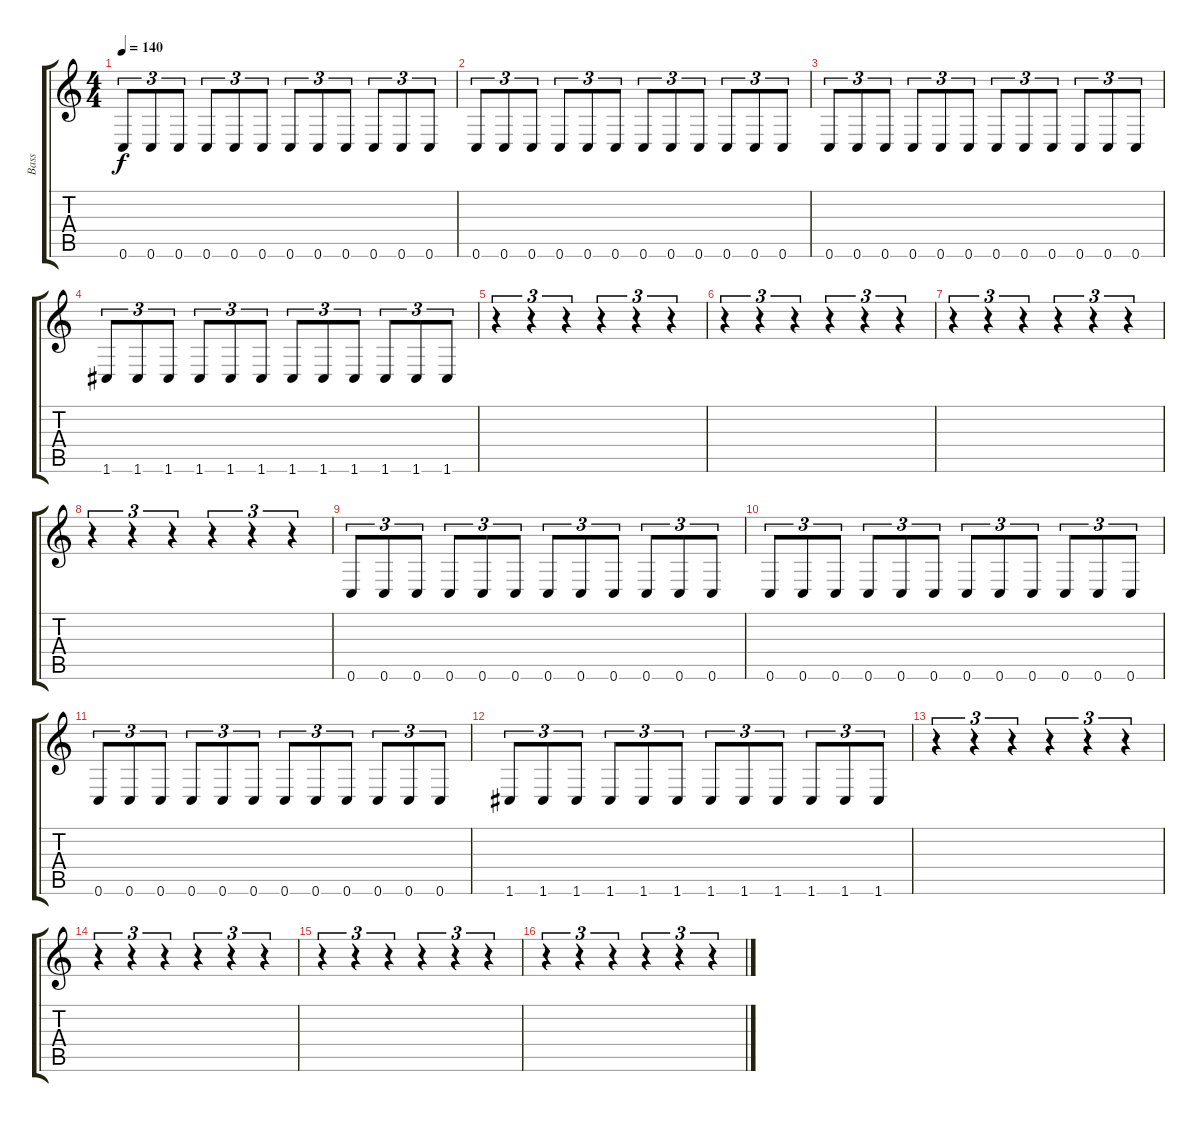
\track ("Bass" "Bass") {instrument synthbass2}
\staff {score tabs}
\tuning (C4 G3 Eb3 Bb2 F2 C2) {hide}
\ts (4 4)
\tempo 140
\clef g2
\ks c
0.6.8{tu (3 2) dy f} 0.6.8{tu (3 2)} 0.6.8{tu (3 2)} 0.6.8{tu (3 2)} 0.6.8{tu (3 2)} 0.6.8{tu (3 2)} 0.6.8{tu (3 2)} 0.6.8{tu (3 2)} 0.6.8{tu (3 2)} 0.6.8{tu (3 2)} 0.6.8{tu (3 2)} 0.6.8{tu (3 2)} |
0.6.8{tu (3 2)} 0.6.8{tu (3 2)} 0.6.8{tu (3 2)} 0.6.8{tu (3 2)} 0.6.8{tu (3 2)} 0.6.8{tu (3 2)} 0.6.8{tu (3 2)} 0.6.8{tu (3 2)} 0.6.8{tu (3 2)} 0.6.8{tu (3 2)} 0.6.8{tu (3 2)} 0.6.8{tu (3 2)} |
0.6.8{tu (3 2)} 0.6.8{tu (3 2)} 0.6.8{tu (3 2)} 0.6.8{tu (3 2)} 0.6.8{tu (3 2)} 0.6.8{tu (3 2)} 0.6.8{tu (3 2)} 0.6.8{tu (3 2)} 0.6.8{tu (3 2)} 0.6.8{tu (3 2)} 0.6.8{tu (3 2)} 0.6.8{tu (3 2)} |
1.6.8{tu (3 2)} 1.6.8{tu (3 2)} 1.6.8{tu (3 2)} 1.6.8{tu (3 2)} 1.6.8{tu (3 2)} 1.6.8{tu (3 2)} 1.6.8{tu (3 2)} 1.6.8{tu (3 2)} 1.6.8{tu (3 2)} 1.6.8{tu (3 2)} 1.6.8{tu (3 2)} 1.6.8{tu (3 2)} |
r.4{tu (3 2)} r.4{tu (3 2)} r.4{tu (3 2)} r.4{tu (3 2)} r.4{tu (3 2)} r.4{tu (3 2)} |
r.4{tu (3 2)} r.4{tu (3 2)} r.4{tu (3 2)} r.4{tu (3 2)} r.4{tu (3 2)} r.4{tu (3 2)} |
r.4{tu (3 2)} r.4{tu (3 2)} r.4{tu (3 2)} r.4{tu (3 2)} r.4{tu (3 2)} r.4{tu (3 2)} |
r.4{tu (3 2)} r.4{tu (3 2)} r.4{tu (3 2)} r.4{tu (3 2)} r.4{tu (3 2)} r.4{tu (3 2)} |
0.6.8{tu (3 2)} 0.6.8{tu (3 2)} 0.6.8{tu (3 2)} 0.6.8{tu (3 2)} 0.6.8{tu (3 2)} 0.6.8{tu (3 2)} 0.6.8{tu (3 2)} 0.6.8{tu (3 2)} 0.6.8{tu (3 2)} 0.6.8{tu (3 2)} 0.6.8{tu (3 2)} 0.6.8{tu (3 2)} |
0.6.8{tu (3 2)} 0.6.8{tu (3 2)} 0.6.8{tu (3 2)} 0.6.8{tu (3 2)} 0.6.8{tu (3 2)} 0.6.8{tu (3 2)} 0.6.8{tu (3 2)} 0.6.8{tu (3 2)} 0.6.8{tu (3 2)} 0.6.8{tu (3 2)} 0.6.8{tu (3 2)} 0.6.8{tu (3 2)} |
0.6.8{tu (3 2)} 0.6.8{tu (3 2)} 0.6.8{tu (3 2)} 0.6.8{tu (3 2)} 0.6.8{tu (3 2)} 0.6.8{tu (3 2)} 0.6.8{tu (3 2)} 0.6.8{tu (3 2)} 0.6.8{tu (3 2)} 0.6.8{tu (3 2)} 0.6.8{tu (3 2)} 0.6.8{tu (3 2)} |
1.6.8{tu (3 2)} 1.6.8{tu (3 2)} 1.6.8{tu (3 2)} 1.6.8{tu (3 2)} 1.6.8{tu (3 2)} 1.6.8{tu (3 2)} 1.6.8{tu (3 2)} 1.6.8{tu (3 2)} 1.6.8{tu (3 2)} 1.6.8{tu (3 2)} 1.6.8{tu (3 2)} 1.6.8{tu (3 2)} |
r.4{tu (3 2)} r.4{tu (3 2)} r.4{tu (3 2)} r.4{tu (3 2)} r.4{tu (3 2)} r.4{tu (3 2)} |
r.4{tu (3 2)} r.4{tu (3 2)} r.4{tu (3 2)} r.4{tu (3 2)} r.4{tu (3 2)} r.4{tu (3 2)} |
r.4{tu (3 2)} r.4{tu (3 2)} r.4{tu (3 2)} r.4{tu (3 2)} r.4{tu (3 2)} r.4{tu (3 2)} |
r.4{tu (3 2)} r.4{tu (3 2)} r.4{tu (3 2)} r.4{tu (3 2)} r.4{tu (3 2)} r.4{tu (3 2)}
